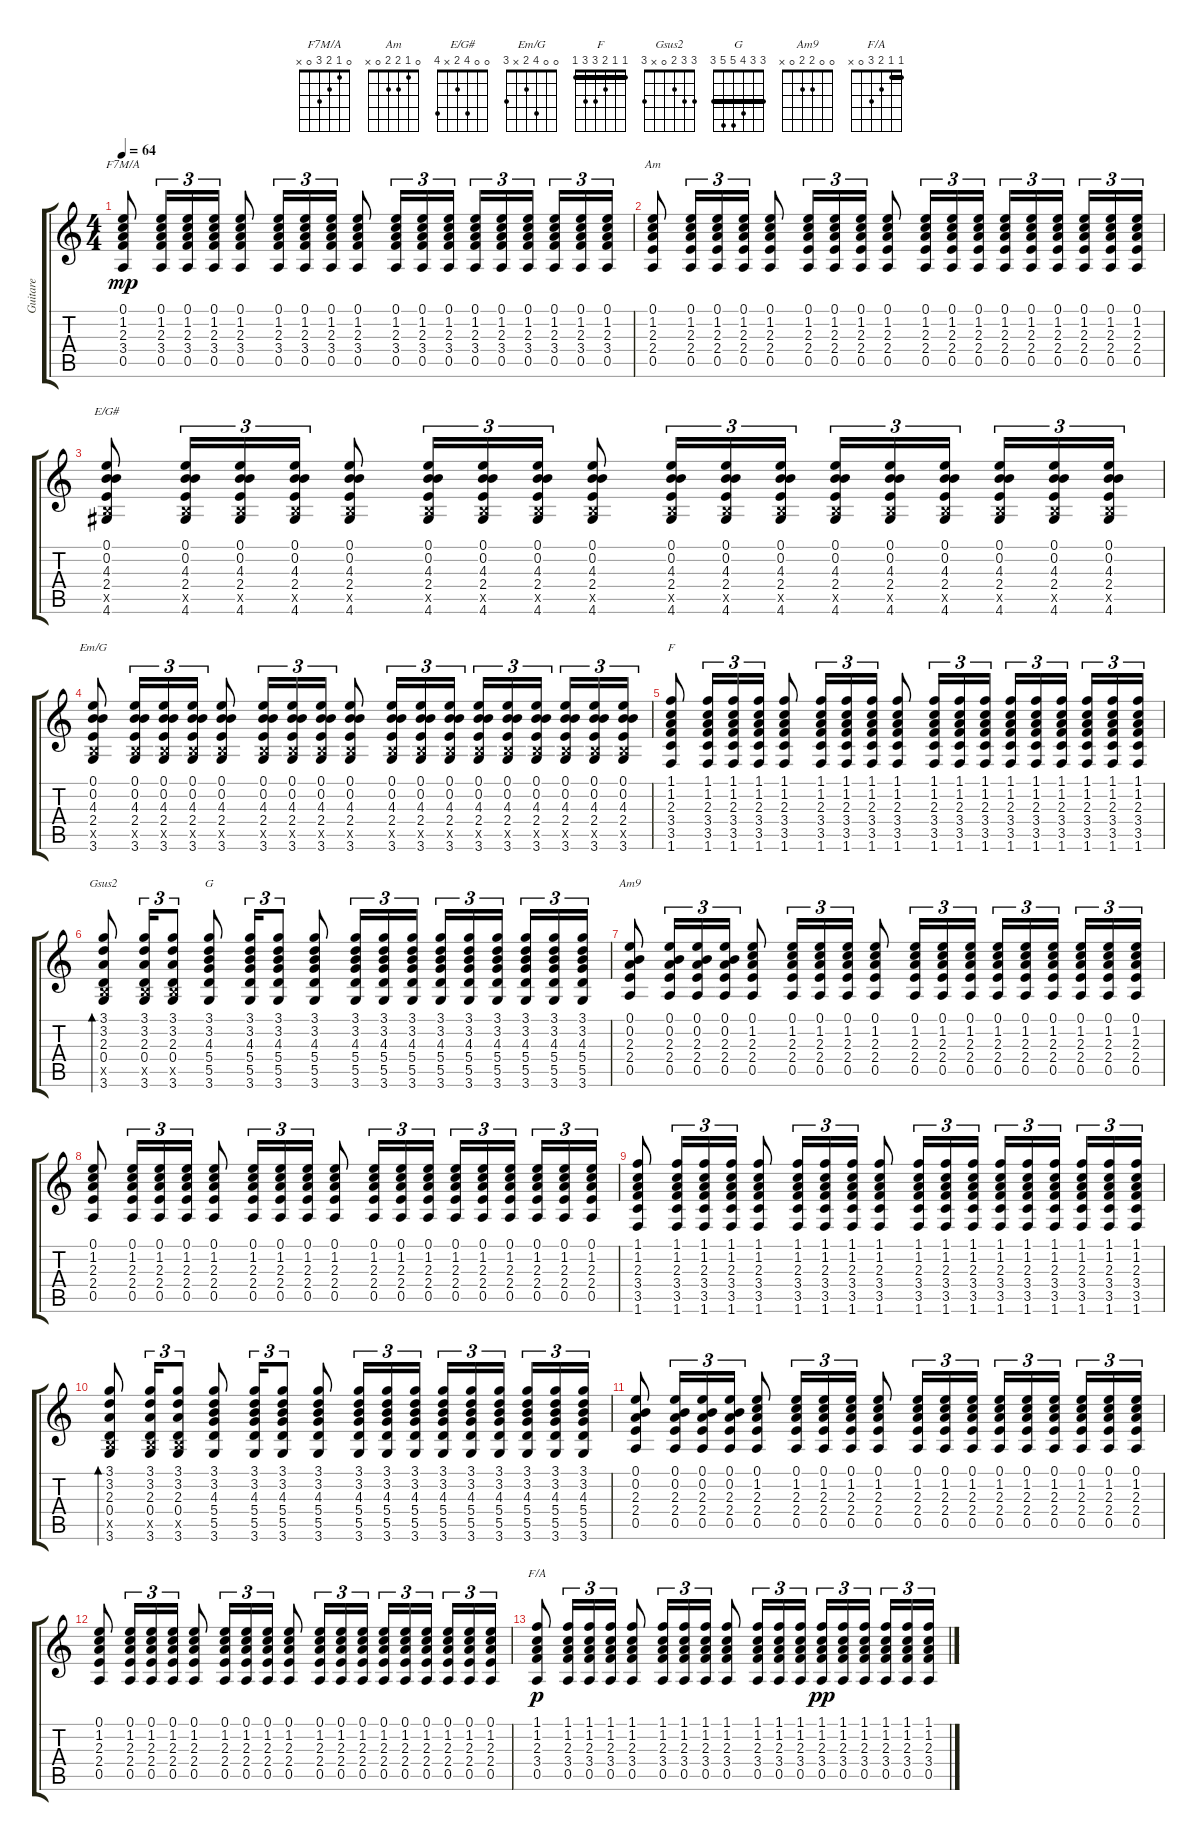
\track ("Guitare" "Guitare") {instrument acousticguitarnylon}
\staff {score tabs}
\tuning (E4 B3 G3 D3 A2 E2) {hide}
\chord ("F7M/A" 0 1 2 3 0 x)
\chord ("Am" 0 1 2 2 0 x)
\chord ("E/G#" 0 0 4 2 x 4)
\chord ("Em/G" 0 0 4 2 x 3)
\chord ("F" 1 1 2 3 3 1) {barre 1}
\chord ("Gsus2" 3 3 2 0 x 3)
\chord ("G" 3 3 4 5 5 3) {barre 3}
\chord ("Am9" 0 0 2 2 0 x)
\chord ("F/A" 1 1 2 3 0 x) {barre 1}
\ts (4 4)
\tempo 64
\clef g2
\ks c
(0.1 1.2 2.3 3.4 0.5).8{ch "F7M/A" dy mp} (0.1 1.2 2.3 3.4 0.5).16{tu (3 2)} (0.1 1.2 2.3 3.4 0.5).16{tu (3 2)} (0.1 1.2 2.3 3.4 0.5).16{tu (3 2)} (0.1 1.2 2.3 3.4 0.5).8 (0.1 1.2 2.3 3.4 0.5).16{tu (3 2)} (0.1 1.2 2.3 3.4 0.5).16{tu (3 2)} (0.1 1.2 2.3 3.4 0.5).16{tu (3 2)} (0.1 1.2 2.3 3.4 0.5).8 (0.1 1.2 2.3 3.4 0.5).16{tu (3 2)} (0.1 1.2 2.3 3.4 0.5).16{tu (3 2)} (0.1 1.2 2.3 3.4 0.5).16{tu (3 2)} (0.1 1.2 2.3 3.4 0.5).16{tu (3 2)} (0.1 1.2 2.3 3.4 0.5).16{tu (3 2)} (0.1 1.2 2.3 3.4 0.5).16{tu (3 2)} (0.1 1.2 2.3 3.4 0.5).16{tu (3 2)} (0.1 1.2 2.3 3.4 0.5).16{tu (3 2)} (0.1 1.2 2.3 3.4 0.5).16{tu (3 2)} |
(0.1 1.2 2.3 2.4 0.5).8{ch "Am"} (0.1 1.2 2.3 2.4 0.5).16{tu (3 2)} (0.1 1.2 2.3 2.4 0.5).16{tu (3 2)} (0.1 1.2 2.3 2.4 0.5).16{tu (3 2)} (0.1 1.2 2.3 2.4 0.5).8 (0.1 1.2 2.3 2.4 0.5).16{tu (3 2)} (0.1 1.2 2.3 2.4 0.5).16{tu (3 2)} (0.1 1.2 2.3 2.4 0.5).16{tu (3 2)} (0.1 1.2 2.3 2.4 0.5).8 (0.1 1.2 2.3 2.4 0.5).16{tu (3 2)} (0.1 1.2 2.3 2.4 0.5).16{tu (3 2)} (0.1 1.2 2.3 2.4 0.5).16{tu (3 2)} (0.1 1.2 2.3 2.4 0.5).16{tu (3 2)} (0.1 1.2 2.3 2.4 0.5).16{tu (3 2)} (0.1 1.2 2.3 2.4 0.5).16{tu (3 2)} (0.1 1.2 2.3 2.4 0.5).16{tu (3 2)} (0.1 1.2 2.3 2.4 0.5).16{tu (3 2)} (0.1 1.2 2.3 2.4 0.5).16{tu (3 2)} |
(0.1 0.2 4.3 2.4 2.5{x} 4.6).8{ch "E/G#"} (0.1 0.2 4.3 2.4 2.5{x} 4.6).16{tu (3 2)} (0.1 0.2 4.3 2.4 2.5{x} 4.6).16{tu (3 2)} (0.1 0.2 4.3 2.4 2.5{x} 4.6).16{tu (3 2)} (0.1 0.2 4.3 2.4 2.5{x} 4.6).8 (0.1 0.2 4.3 2.4 2.5{x} 4.6).16{tu (3 2)} (0.1 0.2 4.3 2.4 2.5{x} 4.6).16{tu (3 2)} (0.1 0.2 4.3 2.4 2.5{x} 4.6).16{tu (3 2)} (0.1 0.2 4.3 2.4 2.5{x} 4.6).8 (0.1 0.2 4.3 2.4 2.5{x} 4.6).16{tu (3 2)} (0.1 0.2 4.3 2.4 2.5{x} 4.6).16{tu (3 2)} (0.1 0.2 4.3 2.4 2.5{x} 4.6).16{tu (3 2)} (0.1 0.2 4.3 2.4 2.5{x} 4.6).16{tu (3 2)} (0.1 0.2 4.3 2.4 2.5{x} 4.6).16{tu (3 2)} (0.1 0.2 4.3 2.4 2.5{x} 4.6).16{tu (3 2)} (0.1 0.2 4.3 2.4 2.5{x} 4.6).16{tu (3 2)} (0.1 0.2 4.3 2.4 2.5{x} 4.6).16{tu (3 2)} (0.1 0.2 4.3 2.4 2.5{x} 4.6).16{tu (3 2)} |
(0.1 0.2 4.3 2.4 2.5{x} 3.6).8{ch "Em/G"} (0.1 0.2 4.3 2.4 2.5{x} 3.6).16{tu (3 2)} (0.1 0.2 4.3 2.4 2.5{x} 3.6).16{tu (3 2)} (0.1 0.2 4.3 2.4 2.5{x} 3.6).16{tu (3 2)} (0.1 0.2 4.3 2.4 2.5{x} 3.6).8 (0.1 0.2 4.3 2.4 2.5{x} 3.6).16{tu (3 2)} (0.1 0.2 4.3 2.4 2.5{x} 3.6).16{tu (3 2)} (0.1 0.2 4.3 2.4 2.5{x} 3.6).16{tu (3 2)} (0.1 0.2 4.3 2.4 2.5{x} 3.6).8 (0.1 0.2 4.3 2.4 2.5{x} 3.6).16{tu (3 2)} (0.1 0.2 4.3 2.4 2.5{x} 3.6).16{tu (3 2)} (0.1 0.2 4.3 2.4 2.5{x} 3.6).16{tu (3 2)} (0.1 0.2 4.3 2.4 2.5{x} 3.6).16{tu (3 2)} (0.1 0.2 4.3 2.4 2.5{x} 3.6).16{tu (3 2)} (0.1 0.2 4.3 2.4 2.5{x} 3.6).16{tu (3 2)} (0.1 0.2 4.3 2.4 2.5{x} 3.6).16{tu (3 2)} (0.1 0.2 4.3 2.4 2.5{x} 3.6).16{tu (3 2)} (0.1 0.2 4.3 2.4 2.5{x} 3.6).16{tu (3 2)} |
(1.1 1.2 2.3 3.4 3.5 1.6).8{ch "F"} (1.1 1.2 2.3 3.4 3.5 1.6).16{tu (3 2)} (1.1 1.2 2.3 3.4 3.5 1.6).16{tu (3 2)} (1.1 1.2 2.3 3.4 3.5 1.6).16{tu (3 2)} (1.1 1.2 2.3 3.4 3.5 1.6).8 (1.1 1.2 2.3 3.4 3.5 1.6).16{tu (3 2)} (1.1 1.2 2.3 3.4 3.5 1.6).16{tu (3 2)} (1.1 1.2 2.3 3.4 3.5 1.6).16{tu (3 2)} (1.1 1.2 2.3 3.4 3.5 1.6).8 (1.1 1.2 2.3 3.4 3.5 1.6).16{tu (3 2)} (1.1 1.2 2.3 3.4 3.5 1.6).16{tu (3 2)} (1.1 1.2 2.3 3.4 3.5 1.6).16{tu (3 2)} (1.1 1.2 2.3 3.4 3.5 1.6).16{tu (3 2)} (1.1 1.2 2.3 3.4 3.5 1.6).16{tu (3 2)} (1.1 1.2 2.3 3.4 3.5 1.6).16{tu (3 2)} (1.1 1.2 2.3 3.4 3.5 1.6).16{tu (3 2)} (1.1 1.2 2.3 3.4 3.5 1.6).16{tu (3 2)} (1.1 1.2 2.3 3.4 3.5 1.6).16{tu (3 2)} |
(3.1 3.2 2.3 0.4 2.5{x} 3.6).8{bd 30 ch "Gsus2"} (3.1 3.2 2.3 0.4 2.5{x} 3.6).16{tu (3 2)} (3.1 3.2 2.3 0.4 2.5{x} 3.6).8{tu (3 2)} (3.1 3.2 4.3 5.4 5.5 3.6).8{ch "G"} (3.1 3.2 4.3 5.4 5.5 3.6).16{tu (3 2)} (3.1 3.2 4.3 5.4 5.5 3.6).8{tu (3 2)} (3.1 3.2 4.3 5.4 5.5 3.6).8 (3.1 3.2 4.3 5.4 5.5 3.6).16{tu (3 2)} (3.1 3.2 4.3 5.4 5.5 3.6).16{tu (3 2)} (3.1 3.2 4.3 5.4 5.5 3.6).16{tu (3 2)} (3.1 3.2 4.3 5.4 5.5 3.6).16{tu (3 2)} (3.1 3.2 4.3 5.4 5.5 3.6).16{tu (3 2)} (3.1 3.2 4.3 5.4 5.5 3.6).16{tu (3 2)} (3.1 3.2 4.3 5.4 5.5 3.6).16{tu (3 2)} (3.1 3.2 4.3 5.4 5.5 3.6).16{tu (3 2)} (3.1 3.2 4.3 5.4 5.5 3.6).16{tu (3 2)} |
(0.1 0.2 2.3 2.4 0.5).8{ch "Am9"} (0.1 0.2 2.3 2.4 0.5).16{tu (3 2)} (0.1 0.2 2.3 2.4 0.5).16{tu (3 2)} (0.1 0.2 2.3 2.4 0.5).16{tu (3 2)} (0.1 1.2 2.3 2.4 0.5).8 (0.1 1.2 2.3 2.4 0.5).16{tu (3 2)} (0.1 1.2 2.3 2.4 0.5).16{tu (3 2)} (0.1 1.2 2.3 2.4 0.5).16{tu (3 2)} (0.1 1.2 2.3 2.4 0.5).8 (0.1 1.2 2.3 2.4 0.5).16{tu (3 2)} (0.1 1.2 2.3 2.4 0.5).16{tu (3 2)} (0.1 1.2 2.3 2.4 0.5).16{tu (3 2)} (0.1 1.2 2.3 2.4 0.5).16{tu (3 2)} (0.1 1.2 2.3 2.4 0.5).16{tu (3 2)} (0.1 1.2 2.3 2.4 0.5).16{tu (3 2)} (0.1 1.2 2.3 2.4 0.5).16{tu (3 2)} (0.1 1.2 2.3 2.4 0.5).16{tu (3 2)} (0.1 1.2 2.3 2.4 0.5).16{tu (3 2)} |
(0.1 1.2 2.3 2.4 0.5).8 (0.1 1.2 2.3 2.4 0.5).16{tu (3 2)} (0.1 1.2 2.3 2.4 0.5).16{tu (3 2)} (0.1 1.2 2.3 2.4 0.5).16{tu (3 2)} (0.1 1.2 2.3 2.4 0.5).8 (0.1 1.2 2.3 2.4 0.5).16{tu (3 2)} (0.1 1.2 2.3 2.4 0.5).16{tu (3 2)} (0.1 1.2 2.3 2.4 0.5).16{tu (3 2)} (0.1 1.2 2.3 2.4 0.5).8 (0.1 1.2 2.3 2.4 0.5).16{tu (3 2)} (0.1 1.2 2.3 2.4 0.5).16{tu (3 2)} (0.1 1.2 2.3 2.4 0.5).16{tu (3 2)} (0.1 1.2 2.3 2.4 0.5).16{tu (3 2)} (0.1 1.2 2.3 2.4 0.5).16{tu (3 2)} (0.1 1.2 2.3 2.4 0.5).16{tu (3 2)} (0.1 1.2 2.3 2.4 0.5).16{tu (3 2)} (0.1 1.2 2.3 2.4 0.5).16{tu (3 2)} (0.1 1.2 2.3 2.4 0.5).16{tu (3 2)} |
(1.1 1.2 2.3 3.4 3.5 1.6).8 (1.1 1.2 2.3 3.4 3.5 1.6).16{tu (3 2)} (1.1 1.2 2.3 3.4 3.5 1.6).16{tu (3 2)} (1.1 1.2 2.3 3.4 3.5 1.6).16{tu (3 2)} (1.1 1.2 2.3 3.4 3.5 1.6).8 (1.1 1.2 2.3 3.4 3.5 1.6).16{tu (3 2)} (1.1 1.2 2.3 3.4 3.5 1.6).16{tu (3 2)} (1.1 1.2 2.3 3.4 3.5 1.6).16{tu (3 2)} (1.1 1.2 2.3 3.4 3.5 1.6).8 (1.1 1.2 2.3 3.4 3.5 1.6).16{tu (3 2)} (1.1 1.2 2.3 3.4 3.5 1.6).16{tu (3 2)} (1.1 1.2 2.3 3.4 3.5 1.6).16{tu (3 2)} (1.1 1.2 2.3 3.4 3.5 1.6).16{tu (3 2)} (1.1 1.2 2.3 3.4 3.5 1.6).16{tu (3 2)} (1.1 1.2 2.3 3.4 3.5 1.6).16{tu (3 2)} (1.1 1.2 2.3 3.4 3.5 1.6).16{tu (3 2)} (1.1 1.2 2.3 3.4 3.5 1.6).16{tu (3 2)} (1.1 1.2 2.3 3.4 3.5 1.6).16{tu (3 2)} |
(3.1 3.2 2.3 0.4 2.5{x} 3.6).8{bd 30} (3.1 3.2 2.3 0.4 2.5{x} 3.6).16{tu (3 2)} (3.1 3.2 2.3 0.4 2.5{x} 3.6).8{tu (3 2)} (3.1 3.2 4.3 5.4 5.5 3.6).8 (3.1 3.2 4.3 5.4 5.5 3.6).16{tu (3 2)} (3.1 3.2 4.3 5.4 5.5 3.6).8{tu (3 2)} (3.1 3.2 4.3 5.4 5.5 3.6).8 (3.1 3.2 4.3 5.4 5.5 3.6).16{tu (3 2)} (3.1 3.2 4.3 5.4 5.5 3.6).16{tu (3 2)} (3.1 3.2 4.3 5.4 5.5 3.6).16{tu (3 2)} (3.1 3.2 4.3 5.4 5.5 3.6).16{tu (3 2)} (3.1 3.2 4.3 5.4 5.5 3.6).16{tu (3 2)} (3.1 3.2 4.3 5.4 5.5 3.6).16{tu (3 2)} (3.1 3.2 4.3 5.4 5.5 3.6).16{tu (3 2)} (3.1 3.2 4.3 5.4 5.5 3.6).16{tu (3 2)} (3.1 3.2 4.3 5.4 5.5 3.6).16{tu (3 2)} |
(0.1 0.2 2.3 2.4 0.5).8 (0.1 0.2 2.3 2.4 0.5).16{tu (3 2)} (0.1 0.2 2.3 2.4 0.5).16{tu (3 2)} (0.1 0.2 2.3 2.4 0.5).16{tu (3 2)} (0.1 1.2 2.3 2.4 0.5).8 (0.1 1.2 2.3 2.4 0.5).16{tu (3 2)} (0.1 1.2 2.3 2.4 0.5).16{tu (3 2)} (0.1 1.2 2.3 2.4 0.5).16{tu (3 2)} (0.1 1.2 2.3 2.4 0.5).8 (0.1 1.2 2.3 2.4 0.5).16{tu (3 2)} (0.1 1.2 2.3 2.4 0.5).16{tu (3 2)} (0.1 1.2 2.3 2.4 0.5).16{tu (3 2)} (0.1 1.2 2.3 2.4 0.5).16{tu (3 2)} (0.1 1.2 2.3 2.4 0.5).16{tu (3 2)} (0.1 1.2 2.3 2.4 0.5).16{tu (3 2)} (0.1 1.2 2.3 2.4 0.5).16{tu (3 2)} (0.1 1.2 2.3 2.4 0.5).16{tu (3 2)} (0.1 1.2 2.3 2.4 0.5).16{tu (3 2)} |
(0.1 1.2 2.3 2.4 0.5).8 (0.1 1.2 2.3 2.4 0.5).16{tu (3 2)} (0.1 1.2 2.3 2.4 0.5).16{tu (3 2)} (0.1 1.2 2.3 2.4 0.5).16{tu (3 2)} (0.1 1.2 2.3 2.4 0.5).8 (0.1 1.2 2.3 2.4 0.5).16{tu (3 2)} (0.1 1.2 2.3 2.4 0.5).16{tu (3 2)} (0.1 1.2 2.3 2.4 0.5).16{tu (3 2)} (0.1 1.2 2.3 2.4 0.5).8 (0.1 1.2 2.3 2.4 0.5).16{tu (3 2)} (0.1 1.2 2.3 2.4 0.5).16{tu (3 2)} (0.1 1.2 2.3 2.4 0.5).16{tu (3 2)} (0.1 1.2 2.3 2.4 0.5).16{tu (3 2)} (0.1 1.2 2.3 2.4 0.5).16{tu (3 2)} (0.1 1.2 2.3 2.4 0.5).16{tu (3 2)} (0.1 1.2 2.3 2.4 0.5).16{tu (3 2)} (0.1 1.2 2.3 2.4 0.5).16{tu (3 2)} (0.1 1.2 2.3 2.4 0.5).16{tu (3 2)} |
(1.1 1.2 2.3 3.4 0.5).8{ch "F/A" dy p} (1.1 1.2 2.3 3.4 0.5).16{tu (3 2)} (1.1 1.2 2.3 3.4 0.5).16{tu (3 2)} (1.1 1.2 2.3 3.4 0.5).16{tu (3 2)} (1.1 1.2 2.3 3.4 0.5).8 (1.1 1.2 2.3 3.4 0.5).16{tu (3 2)} (1.1 1.2 2.3 3.4 0.5).16{tu (3 2)} (1.1 1.2 2.3 3.4 0.5).16{tu (3 2)} (1.1 1.2 2.3 3.4 0.5).8 (1.1 1.2 2.3 3.4 0.5).16{tu (3 2)} (1.1 1.2 2.3 3.4 0.5).16{tu (3 2)} (1.1 1.2 2.3 3.4 0.5).16{tu (3 2)} (1.1 1.2 2.3 3.4 0.5).16{tu (3 2) dy pp} (1.1 1.2 2.3 3.4 0.5).16{tu (3 2)} (1.1 1.2 2.3 3.4 0.5).16{tu (3 2)} (1.1 1.2 2.3 3.4 0.5).16{tu (3 2)} (1.1 1.2 2.3 3.4 0.5).16{tu (3 2)} (1.1 1.2 2.3 3.4 0.5).16{tu (3 2)}
